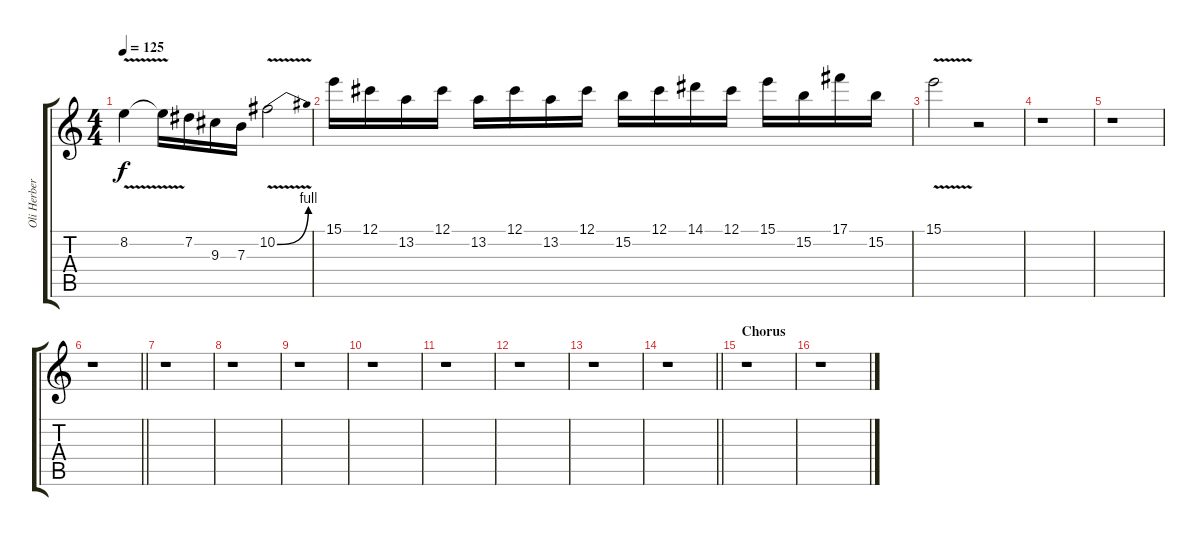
\track ("Oli Herbert (Harmony)" "Oli Herber") {instrument overdrivenguitar}
\staff {score tabs}
\tuning (Db4 Ab3 E3 B2 Gb2 Db2) {hide}
\ts (4 4)
\tempo 125
\clef g2
\ks c
8.2{v}.4{dy f} 8.2{t}.16 7.2.16 9.3.16 7.3.16 10.2{be (bend 0 0 60 4) v}.2 |
15.1.16 12.1.16 13.2.16 12.1.16 13.2.16 12.1.16 13.2.16 12.1.16 15.2.16 12.1.16 14.1.16 12.1.16 15.1.16 15.2.16 17.1.16 15.2.16 |
15.1{v}.2 r.2 |
r.1 |
r.1 |
\barLineRight lightlight
r.1 |
\section ("" "")
r.1 |
r.1 |
r.1 |
r.1 |
r.1 |
r.1 |
r.1 |
\barLineRight lightlight
r.1 |
\section ("" "Chorus")
r.1 |
r.1
